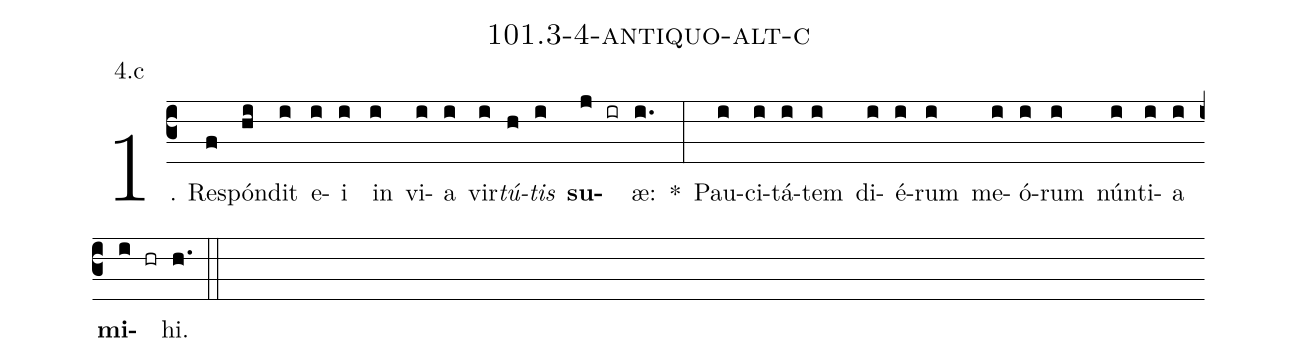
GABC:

name: 101.3-4-antiquo-alt-c;
annotation: 4.c;
%%
(c3)1. Re(f)spón(hi)dit(i) e(i)i(i) in(i) vi(i)a(i) vir(i)<i>tú</i>(h)<i>tis</i>(i) <b>su</b>(j ir)æ:(i.) *(:) Pau(i)ci(i)tá(i)tem(i) di(i)é(i)rum(i) me(i)ó(i)rum(i) nún(i)ti(i)a(i) <b>mi</b>(i hr)hi.(h.) (::)


%E(i) u(i) o(i) u(i) a(i) e.(h.) (::)
